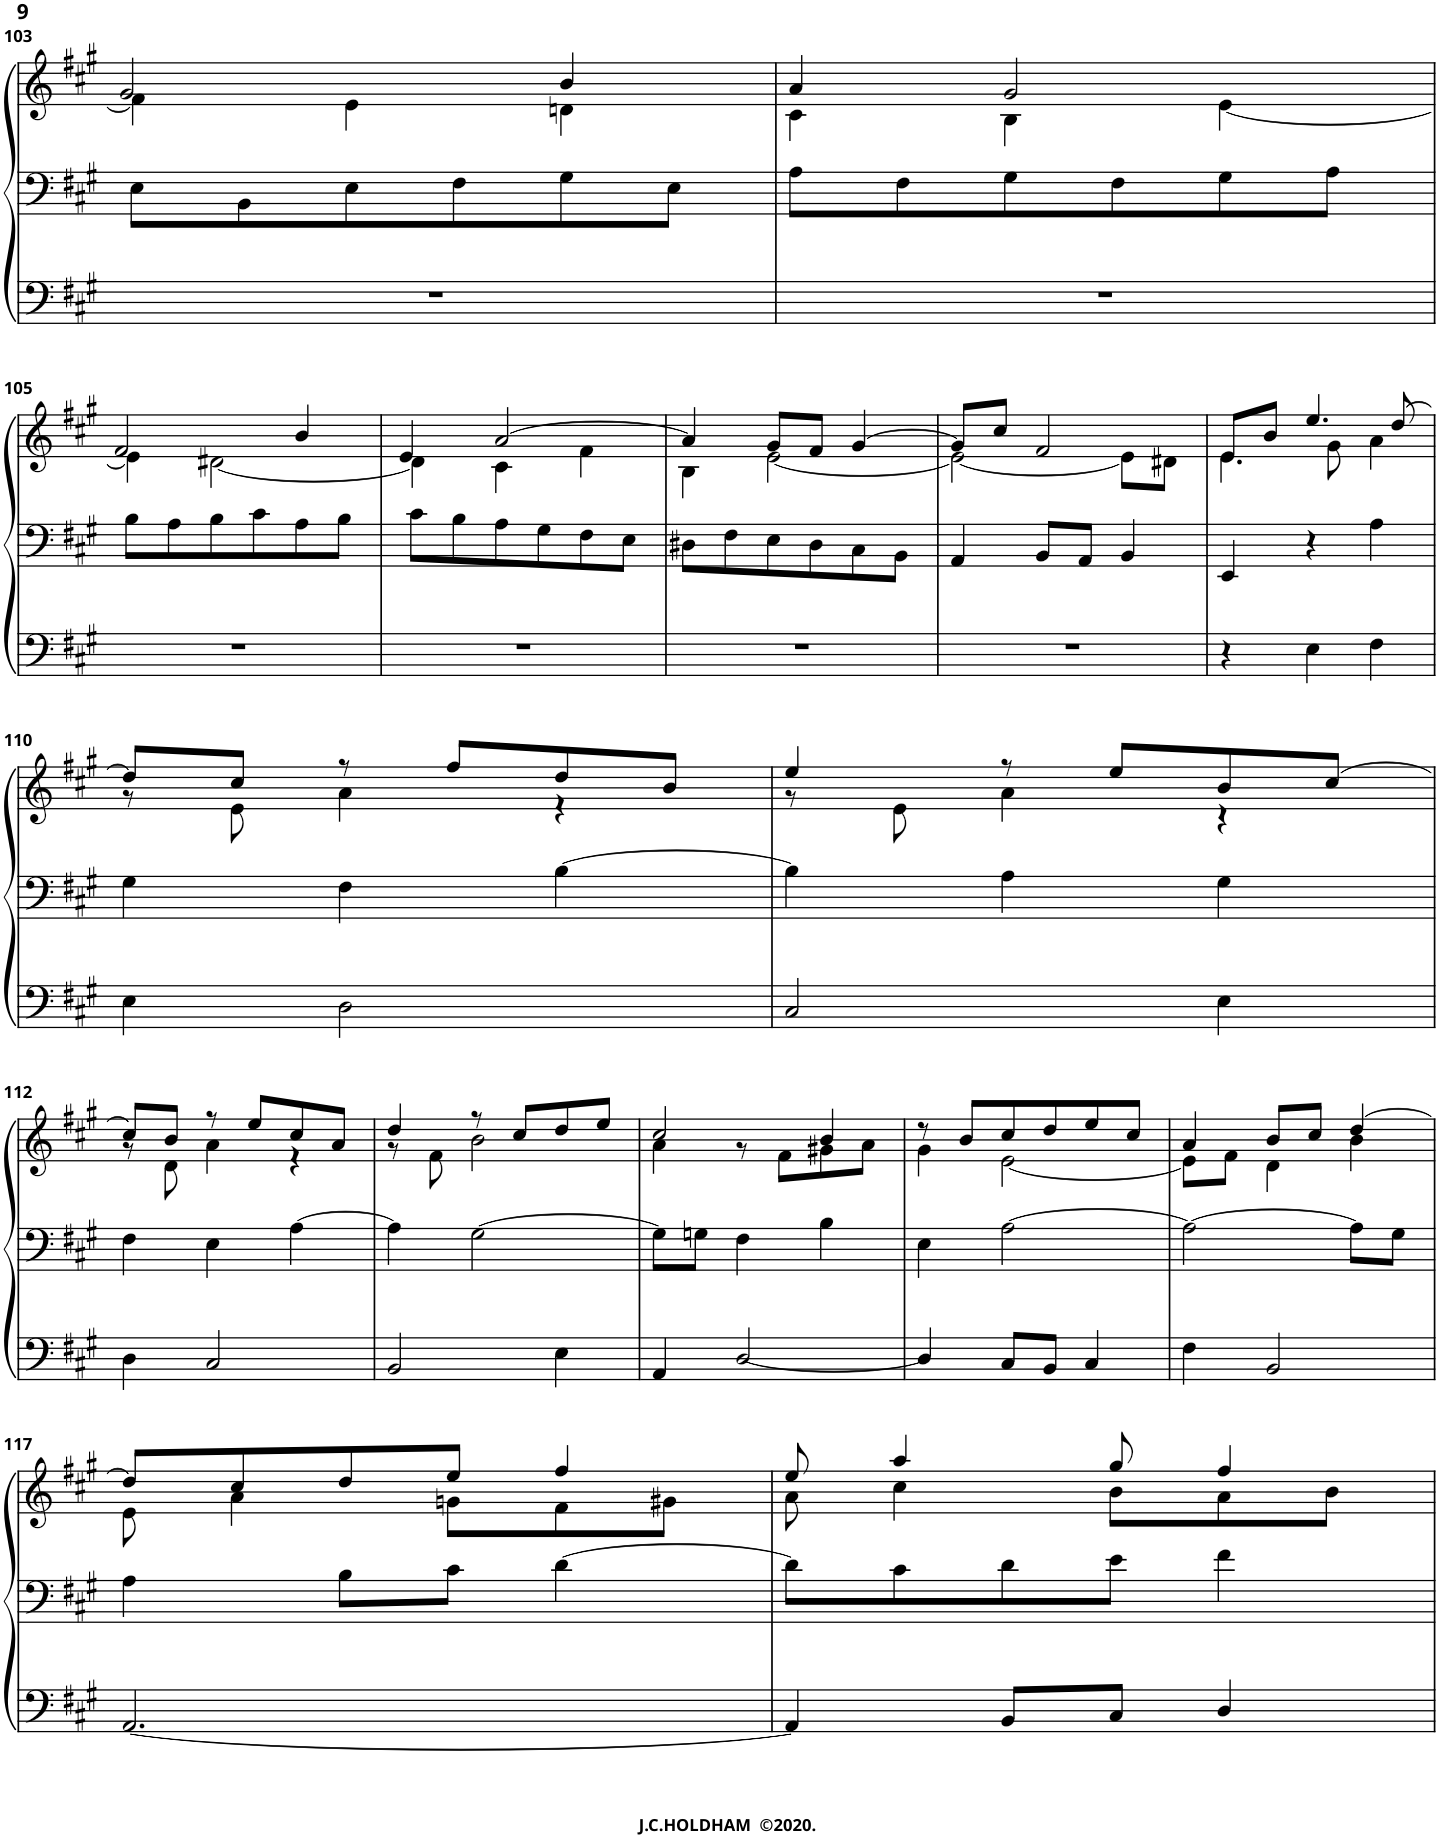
**kern	**kern	**kern
*part1	*part1	*part1
*staff3	*staff2	*staff1
*I"Organ	*	*
*I'Org.	*	*
!!LO:PB:g=z
*clefF4	*clefF4	*clefG2
*k[f#c#g#]	*k[f#c#g#]	*k[f#c#g#]
*M3/4	*M3/4	*M3/4
=103	=103	=103
*	*	*^
2.r	8E\L	2g#/	4f#\]
.	8BB\	.	.
.	8E\	.	4e\
.	8F#\	.	.
.	8G#\	4b/	4dn\
.	8E\J	.	.
=104	=104	=104	=104
2.r	8A\L	4a/	4c#\
.	8F#\	.	.
.	8G#\	2g#/	4B\
.	8F#\	.	.
.	8G#\	.	[4e\
.	8A\J	.	.
!!LO:LB:g=z	!!
=105	=105	=105	=105
2.r	8B\L	2f#/	4e\]
.	8A\	.	.
.	8B\	.	[2d#X\
.	8c#\	.	.
.	8A\	4b/	.
.	8B\J	.	.
=106	=106	=106	=106
2.r	8c#\L	4e/	4d#\]
.	8B\	.	.
.	8A\	[2a/	4c#\
.	8G#\	.	.
.	8F#\	.	4f#\
.	8E\J	.	.
=107	=107	=107	=107
2.r	8D#X\L	4a/]	4B\
.	8F#\	.	.
.	8E\	8g#/L	[2e\
.	8D#\	8f#/J	.
.	8C#\	[4g#/	.
.	8BB\J	.	.
=108	=108	=108	=108
2.r	4AA/	8g#/L]	2e\_
.	.	8cc#/J	.
.	8BB/L	2f#/	.
.	8AA/J	.	.
.	4BB/	.	8e\L]
.	.	.	8d#X\J
=109	=109	=109	=109
4r	4EE/	8e/L	4.e\
.	.	8b/J	.
4E\	4r	4.ee/	.
.	.	.	8g#\
4F#\	4A\	.	4a\
.	.	[8dd/	.
!!LO:LB:g=z	!!
=110	=110	=110	=110
4E\	4G#\	8dd/L]	8r
.	.	8cc#/J	8e\
2D\	4F#\	8r	4a\
.	.	8ff#/L	.
.	[4B\	8dd/	4r
.	.	8b/J	.
=111	=111	=111	=111
2C#/	4B\]	4ee/	8r
.	.	.	8e\
.	4A\	8r	4a\
.	.	8ee/L	.
4E\	4G#\	8b/	4r
.	.	[8cc#/J	.
!!LO:LB:g=z	!!
=112	=112	=112	=112
4D\	4F#\	8cc#/L]	8r
.	.	8b/J	8d\
2C#/	4E\	8r	4a\
.	.	8ee/L	.
.	[4A\	8cc#/	4r
.	.	8a/J	.
=113	=113	=113	=113
2BB/	4A\]	4dd/	8r
.	.	.	8f#\
.	[2G#\	8r	2b\
.	.	8cc#/L	.
4E\	.	8dd/	.
.	.	8ee/J	.
=114	=114	=114	=114
4AA/	8G#\L]	2cc#/	4a\
.	8Gn\J	.	.
[2D/	4F#\	.	8r
.	.	.	8f#\L
.	4B\	4b/	8g#X\
.	.	.	8a\J
=115	=115	=115	=115
4D/]	4E\	8r	4g#\
.	.	8b/L	.
8C#/L	[2A\	8cc#/	[2e\
8BB/J	.	8dd/	.
4C#/	.	8ee/	.
.	.	8cc#/J	.
=116	=116	=116	=116
4F#\	2A\_	4a/	8e\L]
.	.	.	8f#\J
2BB/	.	8b/L	4d\
.	.	8cc#/J	.
.	8A\L]	[4dd/	4b\
.	8G#\J	.	.
!!LO:LB:g=z	!!
=117	=117	=117	=117
[2.AA/	4A\	8dd/L]	8e\
.	.	8cc#/	4a\
.	8B\L	8dd/	.
.	8c#\J	8ee/J	8gn\L
.	[4d\	4ff#/	8f#\
.	.	.	8g#X\J
=118	=118	=118	=118
4AA/]	8d\L]	8ee/	8a\
.	8c#\	4aa/	4cc#\
8BB/L	8d\	.	.
8C#/J	8e\J	8gg#/	8b\L
4D/	4f#\	4ff#/	8a\
.	.	.	8b\J
*	*	*v	*v
=	=	=
*-	*-	*-
